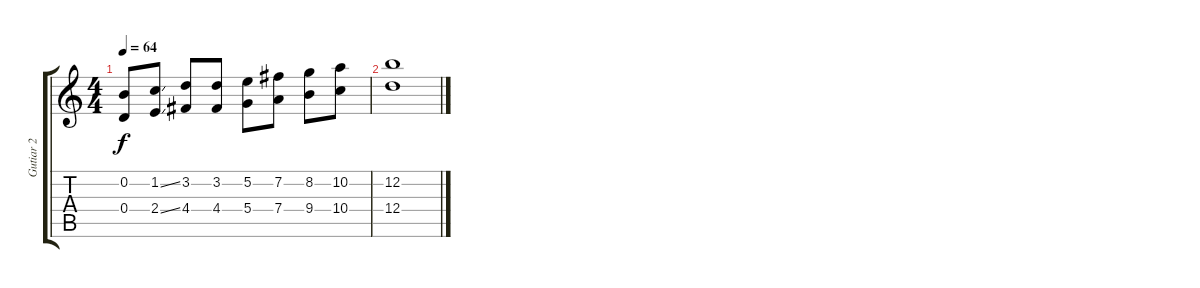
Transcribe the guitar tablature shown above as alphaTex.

\track ("Gutiar 2" "Gutiar 2") {instrument acousticguitarsteel}
\staff {score tabs}
\tuning (E4 B3 G3 D3 A2 E2) {hide}
\ts (4 4)
\tempo 64
\clef g2
\ks c
(0.2 0.4).8{dy f} (1.2{ss} 2.4{ss}).8 (3.2 4.4).8 (3.2 4.4).8 (5.2 5.4).8 (7.2 7.4).8 (8.2 9.4).8 (10.2 10.4).8 |
(12.2 12.4).1
